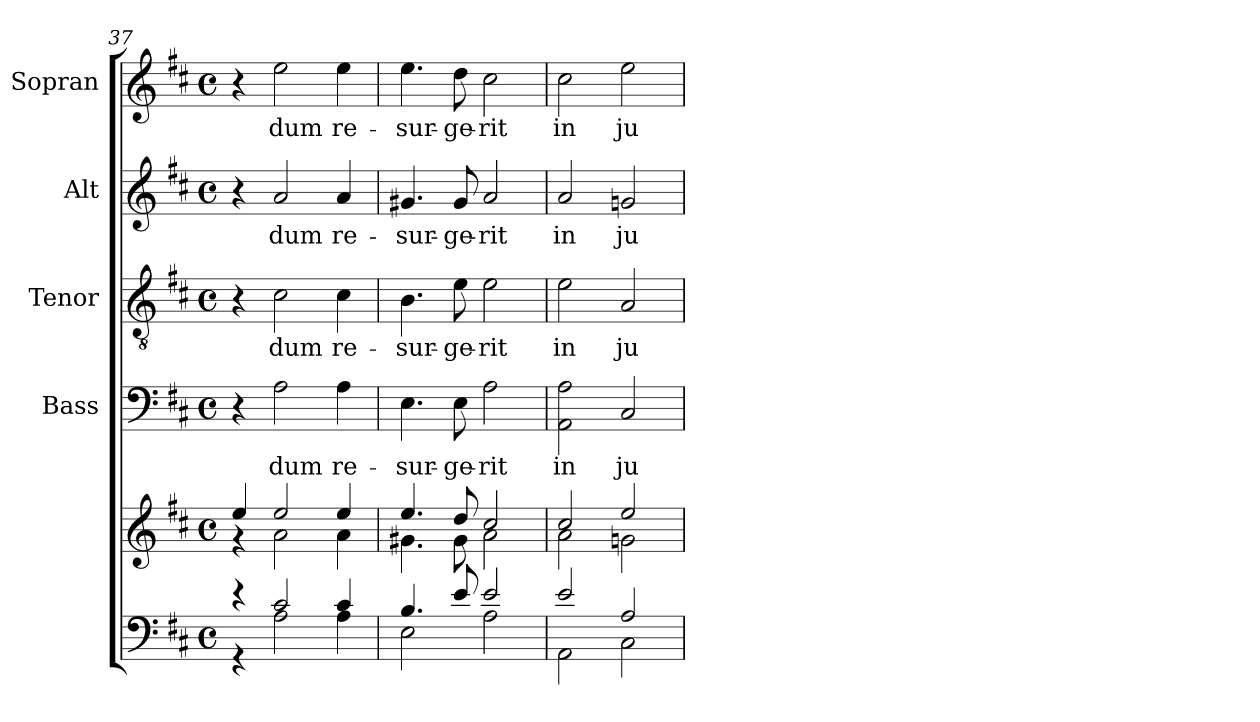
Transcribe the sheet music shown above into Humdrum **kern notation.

**kern	**kern	**kern	**text	**kern	**text	**kern	**text	**kern	**text
*part5	*part5	*part4	*part4	*part3	*part3	*part2	*part2	*part1	*part1
*staff6	*staff5	*staff4	*staff4	*staff3	*staff3	*staff2	*staff2	*staff1	*staff1
*	*	*I"Bass	*	*I"Tenor	*	*I"Alt	*	*I"Sopran	*
*	*	*I'B.	*	*I'T.	*	*I'A.	*	*I'S.	*
*clefF4	*clefG2	*clefF4	*	*clefGv2	*	*clefG2	*	*clefG2	*
*k[f#c#]	*k[f#c#]	*k[f#c#]	*	*k[f#c#]	*	*k[f#c#]	*	*k[f#c#]	*
*D:	*D:	*D:	*	*D:	*	*D:	*	*D:	*
*M4/4	*M4/4	*M4/4	*	*M4/4	*	*M4/4	*	*M4/4	*
*met(c)	*met(c)	*met(c)	*	*met(c)	*	*met(c)	*	*met(c)	*
=37	=37	=37	=37	=37	=37	=37	=37	=37	=37
*^	*^	*	*	*	*	*	*	*	*
4r	4r	4ee/	4rg	4r	.	4r	.	4r	.	4r	.
!	!	!	!	!	!LO:LY:b	!	!LO:LY:b	!	!LO:LY:b	!	!LO:LY:b
2c#/	2A\	2ee/	2a\	2A\	dum	2c#\	dum	2a/	dum	2ee\	dum
!	!	!	!	!	!LO:LY:b	!	!LO:LY:b	!	!LO:LY:b	!	!LO:LY:b
4c#/	4A\	4ee/	4a\	4A\	re-	4c#\	re-	4a/	re-	4ee\	re-
=38	=38	=38	=38	=38	=38	=38	=38	=38	=38	=38	=38
!	!	!	!	!	!LO:LY:b	!	!LO:LY:b	!	!LO:LY:b	!	!LO:LY:b
4.B/	2E\	4.ee/	4.g#X\	4.E\	-sur-	4.B\	-sur-	4.g#X/	-sur-	4.ee\	-sur-
!	!	!	!	!	!LO:LY:b	!	!LO:LY:b	!	!LO:LY:b	!	!LO:LY:b
8e/	.	8dd/	8g#\	8E\	-ge-	8e\	-ge-	8g#/	-ge-	8dd\	-ge-
!	!	!	!	!	!LO:LY:b	!	!LO:LY:b	!	!LO:LY:b	!	!LO:LY:b
2e/	2A\	2cc#/	2a\	2A\	-rit	2e\	-rit	2a/	-rit	2cc#\	-rit
!!LO:PB:g=z
=39	=39	=39	=39	=39	=39	=39	=39	=39	=39	=39	=39
!	!	!	!	!	!LO:LY:b	!	!LO:LY:b	!	!LO:LY:b	!	!LO:LY:b
2e/	2AA\	2cc#/	2a\	2AA\ 2A\	in	2e\	in	2a/	in	2cc#\	in
!	!	!	!	!	!LO:LY:b	!	!LO:LY:b	!	!LO:LY:b	!	!LO:LY:b
2A/	2C#\	2ee/	2gn\	2C#/	ju-	2A/	ju-	2gn/	ju-	2ee\	ju-
*v	*v	*	*	*	*	*	*	*	*	*	*
*	*v	*v	*	*	*	*	*	*	*	*
=	=	=	=	=	=	=	=	=	=
*-	*-	*-	*-	*-	*-	*-	*-	*-	*-
